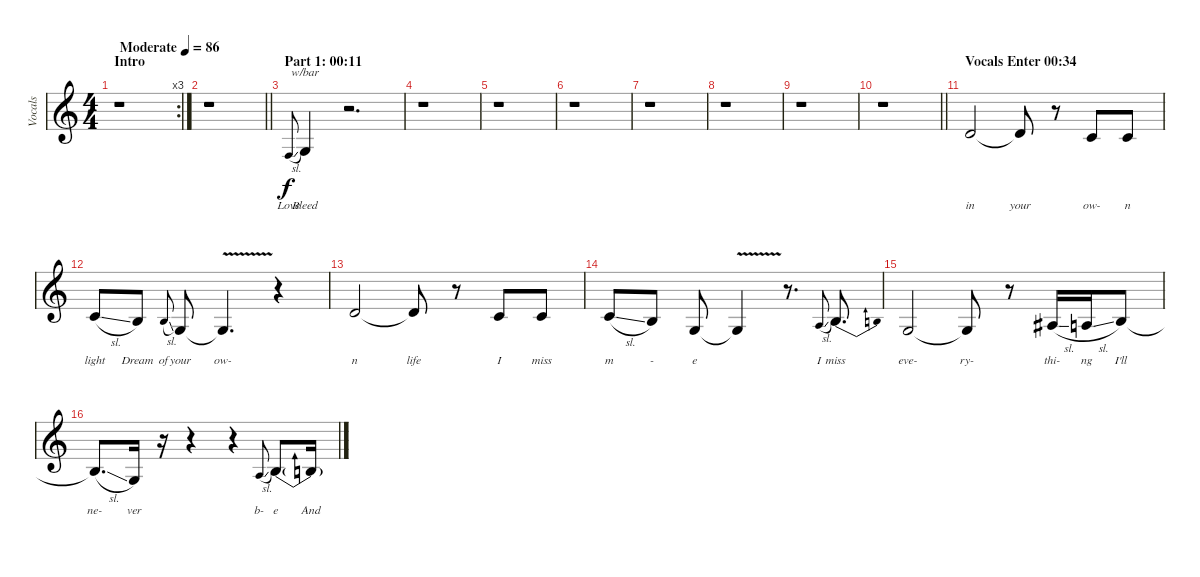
\track ("Vocals" "Vocals") {instrument tenorsax}
\staff {score}
\tuning (E4 B3 G3 D3 A2 E2) {hide}
\rc 3
\ts (4 4)
\section ("" "Intro")
\tempo (86 "Moderate")
\clef g2
\ks c
r.1{dy f instrument tenorsax} |
\barLineRight lightlight
r.1 |
\section ("" "Part 1: 00:11")
3.4{sl}.8{lyrics (0 "Love") lyrics (1 "") lyrics (2 "") lyrics (3 "") lyrics (4 "") gr onbeat} 5.4.4{tbe (custom default 0 0 22 0 60 -10) lyrics (0 "Bleed") lyrics (1 "") lyrics (2 "") lyrics (3 "") lyrics (4 "")} r.2{d} |
r.1 |
r.1 |
r.1 |
r.1 |
r.1 |
r.1 |
\barLineRight lightlight
r.1 |
\section ("" "Vocals Enter 00:34")
12.4.2{lyrics (0 "in") lyrics (1 "") lyrics (2 "") lyrics (3 "") lyrics (4 "") volume 16} 12.4{t}.8{lyrics (0 "your") lyrics (1 "") lyrics (2 "") lyrics (3 "") lyrics (4 "")} r.8 10.4.8{lyrics (0 "ow-") lyrics (1 "") lyrics (2 "") lyrics (3 "") lyrics (4 "")} 10.4.8{lyrics (0 "n") lyrics (1 "") lyrics (2 "") lyrics (3 "") lyrics (4 "")} |
10.4{sl}.8{lyrics (0 "light") lyrics (1 "") lyrics (2 "") lyrics (3 "") lyrics (4 "")} 9.4.8{lyrics (0 "Dream") lyrics (1 "") lyrics (2 "") lyrics (3 "") lyrics (4 "")} 9.4{sl}.8{lyrics (0 "of") lyrics (1 "") lyrics (2 "") lyrics (3 "") lyrics (4 "") gr onbeat} 5.4.8{lyrics (0 "your") lyrics (1 "") lyrics (2 "") lyrics (3 "") lyrics (4 "")} 5.4{v t}.4{d lyrics (0 "ow-") lyrics (1 "") lyrics (2 "") lyrics (3 "") lyrics (4 "")} r.4 |
12.4.2{lyrics (0 "n") lyrics (1 "") lyrics (2 "") lyrics (3 "") lyrics (4 "")} 12.4{t}.8{lyrics (0 "life") lyrics (1 "") lyrics (2 "") lyrics (3 "") lyrics (4 "")} r.8 10.4.8{lyrics (0 "I") lyrics (1 "") lyrics (2 "") lyrics (3 "") lyrics (4 "")} 10.4.8{lyrics (0 "miss") lyrics (1 "") lyrics (2 "") lyrics (3 "") lyrics (4 "")} |
10.4{sl}.8{lyrics (0 "m") lyrics (1 "") lyrics (2 "") lyrics (3 "") lyrics (4 "")} 9.4.8{lyrics (0 "-") lyrics (1 "") lyrics (2 "") lyrics (3 "") lyrics (4 "")} 5.4.8{lyrics (0 "e") lyrics (1 "") lyrics (2 "") lyrics (3 "") lyrics (4 "")} 5.4{v t}.4{lyrics (0 "") lyrics (1 "") lyrics (2 "") lyrics (3 "") lyrics (4 "")} r.8{d} 7.4{sl}.8{lyrics (0 "I") lyrics (1 "") lyrics (2 "") lyrics (3 "") lyrics (4 "") gr onbeat} 9.4{be (bend 0 0 60 1)}.8{d lyrics (0 "miss") lyrics (1 "") lyrics (2 "") lyrics (3 "") lyrics (4 "")} |
5.4.2{lyrics (0 "eve-") lyrics (1 "") lyrics (2 "") lyrics (3 "") lyrics (4 "")} 5.4{t}.8{lyrics (0 "ry-") lyrics (1 "") lyrics (2 "") lyrics (3 "") lyrics (4 "")} r.8 8.4{sl}.16{lyrics (0 "thi-") lyrics (1 "") lyrics (2 "") lyrics (3 "") lyrics (4 "")} 7.4{sl}.16{lyrics (0 "ng") lyrics (1 "") lyrics (2 "") lyrics (3 "") lyrics (4 "")} 9.4.8{lyrics (0 "I'll") lyrics (1 "") lyrics (2 "") lyrics (3 "") lyrics (4 "")} |
9.4{sl t}.8{d lyrics (0 "ne-") lyrics (1 "") lyrics (2 "") lyrics (3 "") lyrics (4 "") volume 5} 5.4.16{lyrics (0 "ver") lyrics (1 "") lyrics (2 "") lyrics (3 "") lyrics (4 "")} r.16 r.4 r.4 7.4{sl}.8{lyrics (0 "b-") lyrics (1 "") lyrics (2 "") lyrics (3 "") lyrics (4 "") gr onbeat} 9.4{be (bend 0 0 60 1)}.8{lyrics (0 "e") lyrics (1 "") lyrics (2 "") lyrics (3 "") lyrics (4 "") volume 16} 9.4{sl t}.16{lyrics (0 "And") lyrics (1 "") lyrics (2 "") lyrics (3 "") lyrics (4 "")}
